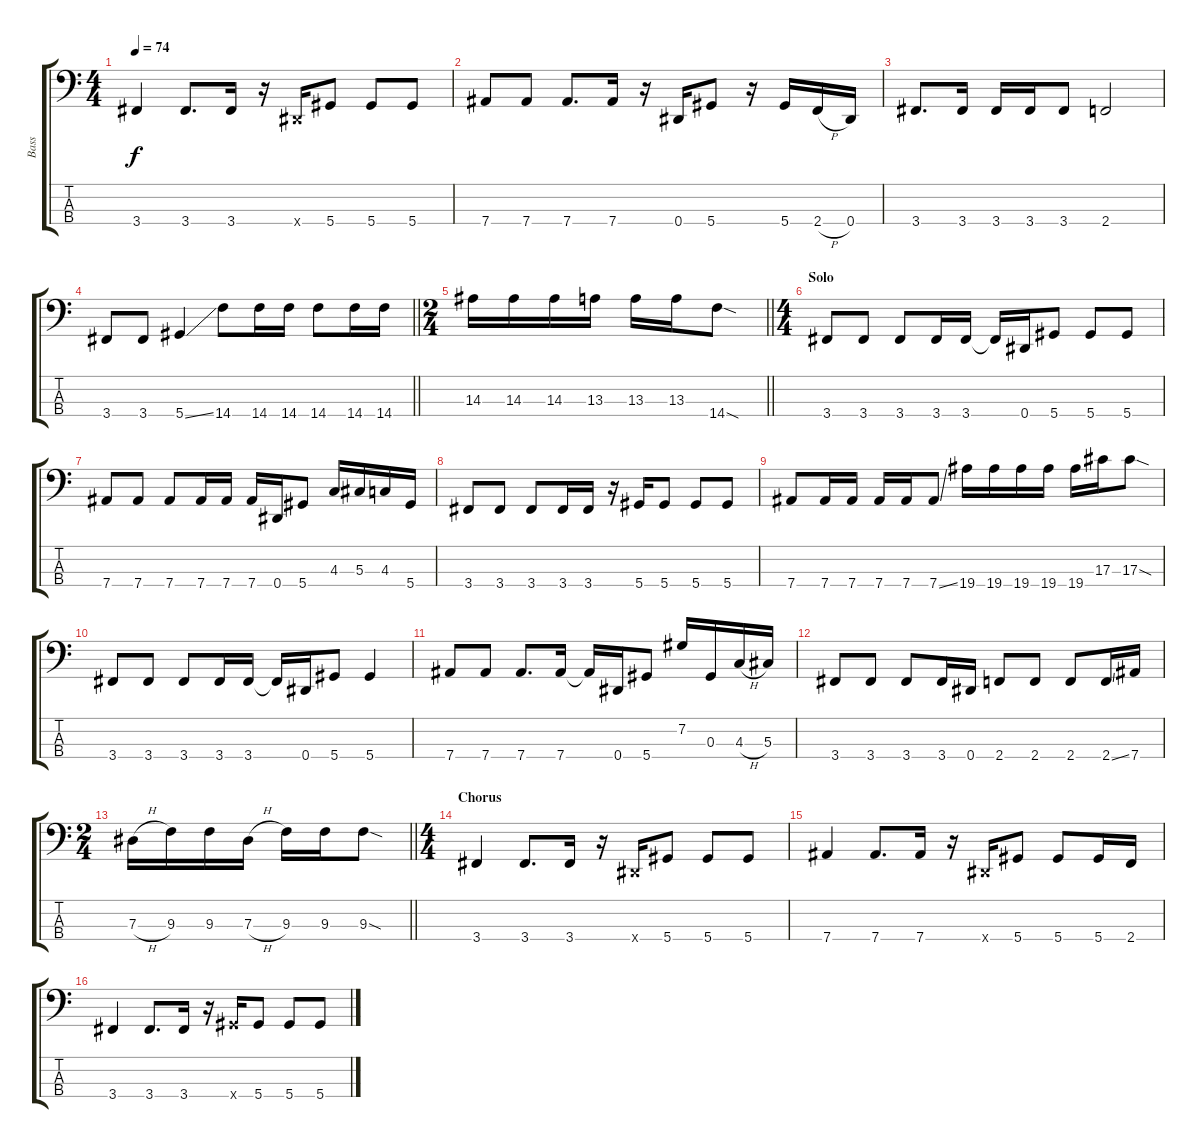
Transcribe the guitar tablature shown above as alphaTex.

\track ("Bass" "Bass") {instrument electricbassfinger}
\staff {score tabs}
\tuning (Gb2 Db2 Ab1 Eb1) {hide}
\ts (4 4)
\tempo 74
\clef f4
\ks c
3.4.4{dy f} 3.4.8{d} 3.4.16 r.16 0.4{x}.16 5.4.8 5.4.8 5.4.8 |
7.4.8 7.4.8 7.4.8{d} 7.4.16 r.16 0.4.16 5.4.8 r.16 5.4.16 2.4{h}.16 0.4.16 |
3.4.8{d} 3.4.16 3.4.16 3.4.16 3.4.8 2.4.2 |
\barLineRight lightlight
3.4.8 3.4.8 5.4{ss}.4 14.4.8 14.4.16 14.4.16 14.4.8 14.4.16 14.4.16 |
\ts (2 4)
\barLineRight lightlight
14.3.16 14.3.16 14.3.16 13.3.16 13.3.16 13.3.16 14.4{sod}.8 |
\ts (4 4)
\section ("" "Solo")
3.4.8 3.4.8 3.4.8 3.4.16 3.4.16 3.4{t}.16 0.4.16 5.4.8 5.4.8 5.4.8 |
7.4.8 7.4.8 7.4.8 7.4.16 7.4.16 7.4.16 0.4.16 5.4.8 4.3.16 5.3.16 4.3.16 5.4.16 |
3.4.8 3.4.8 3.4.8 3.4.16 3.4.16 r.16 5.4.16 5.4.8 5.4.8 5.4.8 |
7.4.8 7.4.16 7.4.16 7.4.16 7.4.16 7.4{ss}.8 19.4.16 19.4.16 19.4.16 19.4.16 19.4.16 17.3.16 17.3{sod}.8 |
3.4.8 3.4.8 3.4.8 3.4.16 3.4.16 3.4{t}.16 0.4.16 5.4.8 5.4.4 |
7.4.8 7.4.8 7.4.8{d} 7.4.16 7.4{t}.16 0.4.16 5.4.8 7.2.16 0.3.16 4.3{h}.16 5.3.16 |
3.4.8 3.4.8 3.4.8 3.4.16 0.4.16 2.4.8 2.4.8 2.4.8 2.4{ss}.16 7.4.16 |
\ts (2 4)
\barLineRight lightlight
7.3{h}.16 9.3.16 9.3.16 7.3{h}.16 9.3.16 9.3.16 9.3{sod}.8 |
\ts (4 4)
\section ("" "Chorus")
3.4.4 3.4.8{d} 3.4.16 r.16 0.4{x}.16 5.4.8 5.4.8 5.4.8 |
7.4.4 7.4.8{d} 7.4.16 r.16 0.4{x}.16 5.4.8 5.4.8 5.4.16 2.4.16 |
3.4.4 3.4.8{d} 3.4.16 r.16 5.4{x}.16 5.4.8 5.4.8 5.4.8
